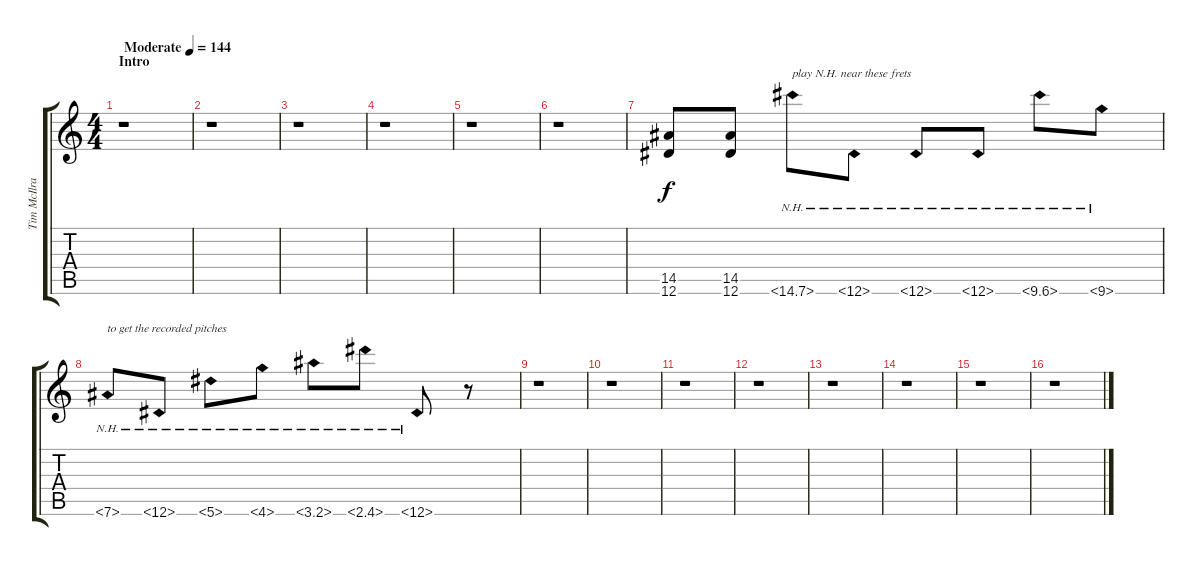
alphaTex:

\track ("Tim McIlrath - Guitar Two" "Tim McIlra") {instrument distortionguitar}
\staff {score tabs}
\tuning (Eb4 Bb3 Gb3 Db3 Ab2 Eb2) {hide}
\ts (4 4)
\section ("" "Intro")
\tempo (144 "Moderate")
\clef g2
\ks c
r.1{dy f instrument distortionguitar} |
r.1 |
r.1 |
r.1 |
r.1 |
r.1 |
(14.5 12.6).8 (14.5 12.6).8 14.6{nh}.8{txt "play N.H. near these frets"} 13.6{nh}.8 12.6{nh}.8 11.6{nh}.8 10.6{nh}.8 9.6{nh}.8 |
7.6{nh}.8{txt "to get the recorded pitches"} 6.6{nh}.8 5.6{nh}.8 4.6{nh}.8 3.6{nh}.8 2.6{nh}.8 1.6{nh}.8 r.8 |
r.1 |
r.1 |
r.1 |
r.1 |
r.1 |
r.1 |
r.1 |
r.1
